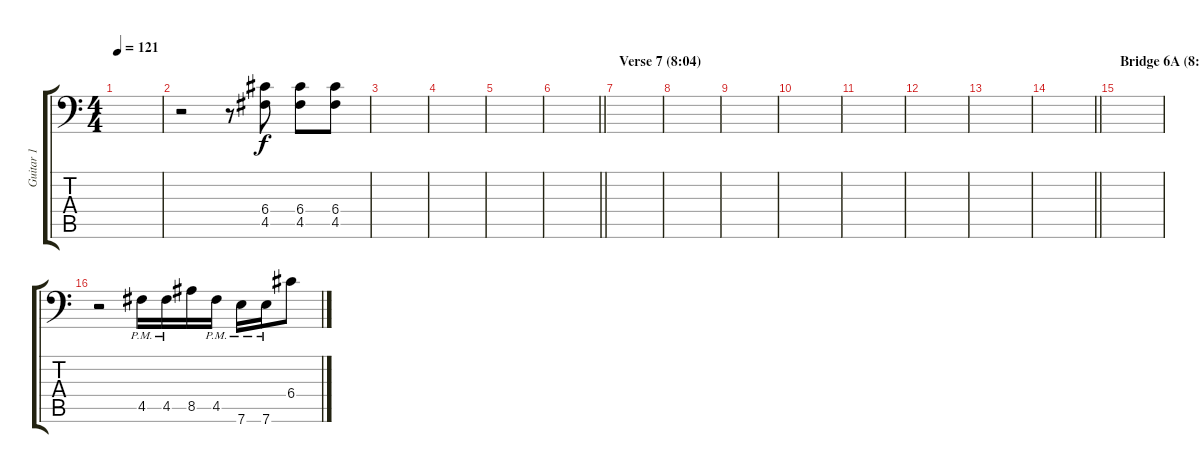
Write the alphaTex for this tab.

\track ("Guitar 1" "Guitar 1") {instrument distortionguitar}
\staff {score tabs}
\tuning (A3 E3 C3 G2 D2 A1) {hide}
\ts (4 4)
\tempo 121
\clef f4
\ks c
|
r.2 r.8 (6.4 4.5).8 (6.4 4.5).8 (6.4 4.5).8 |
|
|
|
\barLineRight lightlight
|
\section ("" "Verse 7 (8:04)")
|
|
|
|
|
|
|
\barLineRight lightlight
|
\section ("" "Bridge 6A (8:20)")
|
r.2 4.5{pm}.16 4.5{pm}.16 8.5.16 4.5{pm}.16 7.6{pm}.16 7.6{pm}.16 6.4.8
